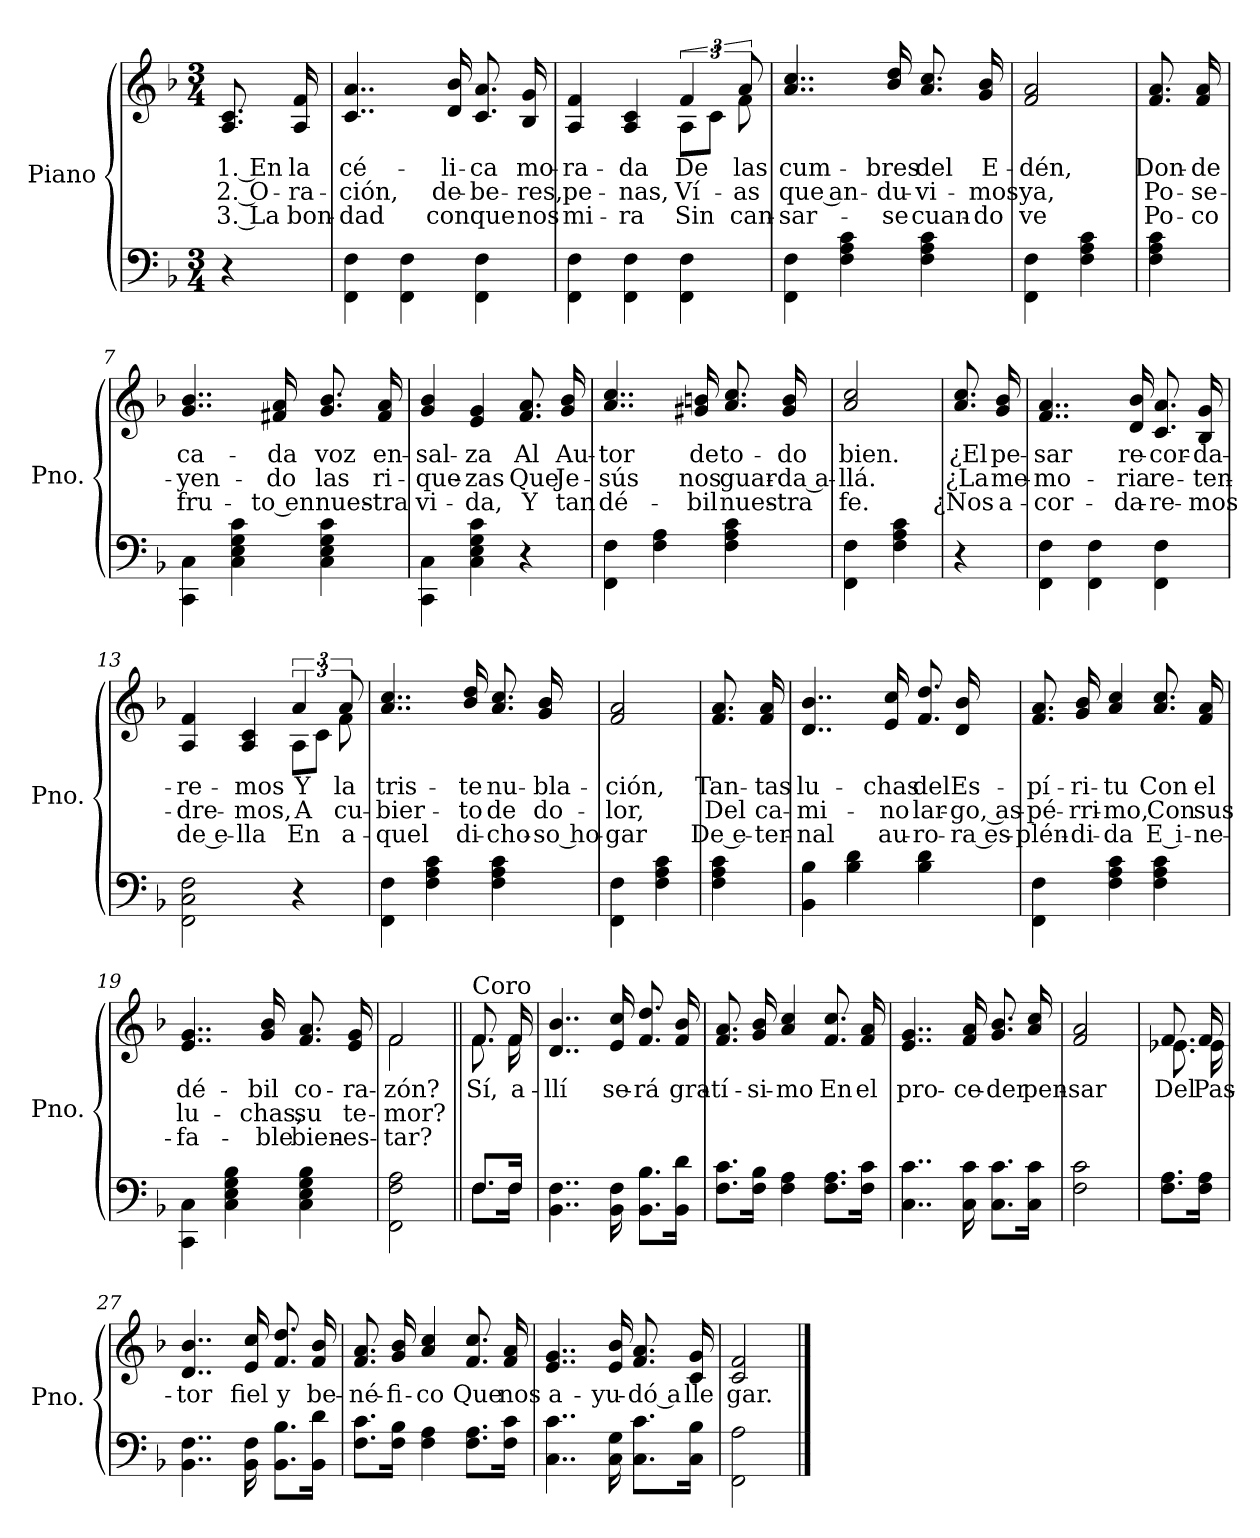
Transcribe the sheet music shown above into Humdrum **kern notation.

**kern	**kern	**text	**text	**text
*part1	*part1	*part1	*part1	*part1
*staff2	*staff1	*staff1	*staff1	*staff1
*I"Piano	*	*	*	*
*I'Pno.	*	*	*	*
*clefF4	*clefG2	*	*	*
*k[b-]	*k[b-]	*	*	*
*M3/4	*M3/4	*	*	*
=1	=1	=1	=1	=1
!	!	!LO:LY:b	!LO:LY:b	!LO:LY:b
4r	8.A/ 8.c/	1. En	2. O-	3. La
!	!	!LO:LY:b	!LO:LY:b	!LO:LY:b
.	16A/ 16f/	la	-ra-	bon-
=2	=2	=2	=2	=2
!	!	!LO:LY:b	!LO:LY:b	!LO:LY:b
4FF\ 4F\	4..c/ 4..a/	cé-	-ción,	-dad
4FF\ 4F\	.	.	.	.
!	!	!LO:LY:b	!LO:LY:b	!LO:LY:b
.	16d/ 16b-/	-li-	de-	con
!	!	!LO:LY:b	!LO:LY:b	!LO:LY:b
4FF\ 4F\	8.c/ 8.a/	-ca	-be-	que
!	!	!LO:LY:b	!LO:LY:b	!LO:LY:b
.	16B-/ 16g/	mo-	-res,	nos
=3	=3	=3	=3	=3
!	!	!LO:LY:b	!LO:LY:b	!LO:LY:b
*	*^	*	*	*
4FF\ 4F\	4A/ 4f/	2ryy	-ra-	pe-	mi-
!	!	!	!LO:LY:b	!LO:LY:b	!LO:LY:b
4FF\ 4F\	4A/ 4c/	.	-da	-nas,	-ra
!	!	!	!LO:LY:b	!LO:LY:b	!LO:LY:b
4FF\ 4F\	6f/	12A\L	De	Ví-	Sin
.	.	12c\J	.	.	.
!	!	!	!LO:LY:b	!LO:LY:b	!LO:LY:b
.	12a/	12f\	las	-as	can-
=4	=4	=4	=4	=4	=4
!	!	!	!LO:LY:b	!LO:LY:b	!LO:LY:b
*	*v	*v	*	*	*
4FF\ 4F\	4..a/ 4..cc/	cum-	que an-	-sar-
4F\ 4A\ 4c\	.	.	.	.
!	!	!LO:LY:b	!LO:LY:b	!LO:LY:b
.	16b-/ 16dd/	-bres	-du-	-se
!	!	!LO:LY:b	!LO:LY:b	!LO:LY:b
4F\ 4A\ 4c\	8.a/ 8.cc/	del	-vi-	cuan-
!	!	!LO:LY:b	!LO:LY:b	!LO:LY:b
.	16g/ 16b-/	E-	-mos	-do
=5	=5	=5	=5	=5
!	!	!LO:LY:b	!LO:LY:b	!LO:LY:b
4FF\ 4F\	2f/ 2a/	-dén,	ya,	ve
4F\ 4A\ 4c\	.	.	.	.
!!LO:LB:g=z
=6	=6	=6	=6	=6
!	!	!LO:LY:b	!LO:LY:b	!LO:LY:b
4F\ 4A\ 4c\	8.f/ 8.a/	Don-	Po-	Po-
!	!	!LO:LY:b	!LO:LY:b	!LO:LY:b
.	16f/ 16a/	-de	-se-	-co
=7	=7	=7	=7	=7
!	!	!LO:LY:b	!LO:LY:b	!LO:LY:b
4CC\ 4C\	4..g/ 4..b-/	ca-	-yen-	fru-
4C\ 4E\ 4G\ 4c\	.	.	.	.
!	!	!LO:LY:b	!LO:LY:b	!LO:LY:b
.	16f#X/ 16a/	-da	-do	-to en
!	!	!LO:LY:b	!LO:LY:b	!LO:LY:b
4C\ 4E\ 4G\ 4c\	8.g/ 8.b-/	voz	las	nues-
!	!	!LO:LY:b	!LO:LY:b	!LO:LY:b
.	16f#/ 16a/	en-	ri-	-tra
=8	=8	=8	=8	=8
!	!	!LO:LY:b	!LO:LY:b	!LO:LY:b
4CC\ 4C\	4g/ 4b-/	-sal-	-que-	vi-
!	!	!LO:LY:b	!LO:LY:b	!LO:LY:b
4C\ 4E\ 4G\ 4c\	4e/ 4g/	-za	-zas	-da,
!	!	!LO:LY:b	!LO:LY:b	!LO:LY:b
4r	8.f/ 8.a/	Al	Que	Y
!	!	!LO:LY:b	!LO:LY:b	!LO:LY:b
.	16g/ 16b-/	Au-	Je-	tan
=9	=9	=9	=9	=9
!	!	!LO:LY:b	!LO:LY:b	!LO:LY:b
4FF\ 4F\	4..a/ 4..cc/	-tor	-sús	dé-
4F\ 4A\	.	.	.	.
!	!	!LO:LY:b	!LO:LY:b	!LO:LY:b
.	16g#X/ 16bn/	de	nos	-bil
!	!	!LO:LY:b	!LO:LY:b	!LO:LY:b
4F\ 4A\ 4c\	8.a/ 8.cc/	to-	guar-	nues-
!	!	!LO:LY:b	!LO:LY:b	!LO:LY:b
.	16g#/ 16b/	-do	-da a-	-tra
=10	=10	=10	=10	=10
!	!	!LO:LY:b	!LO:LY:b	!LO:LY:b
4FF\ 4F\	2a/ 2cc/	bien.	-llá.	fe.
4F\ 4A\ 4c\	.	.	.	.
!!LO:LB:g=z
=11	=11	=11	=11	=11
!	!	!LO:LY:b	!LO:LY:b	!LO:LY:b
4r	8.a/ 8.cc/	¿El	¿La	¿Nos
!	!	!LO:LY:b	!LO:LY:b	!LO:LY:b
.	16g/ 16b-/	pe-	me-	a-
=12	=12	=12	=12	=12
!	!	!LO:LY:b	!LO:LY:b	!LO:LY:b
4FF\ 4F\	4..f/ 4..a/	-sar	-mo-	-cor-
4FF\ 4F\	.	.	.	.
!	!	!LO:LY:b	!LO:LY:b	!LO:LY:b
.	16d/ 16b-/	re-	-ria	-da-
!	!	!LO:LY:b	!LO:LY:b	!LO:LY:b
4FF\ 4F\	8.c/ 8.a/	-cor-	re-	-re-
!	!	!LO:LY:b	!LO:LY:b	!LO:LY:b
.	16B-/ 16g/	-da-	-ten-	-mos
=13	=13	=13	=13	=13
!	!	!LO:LY:b	!LO:LY:b	!LO:LY:b
*	*^	*	*	*
2FF\ 2C\ 2F\	4A/ 4f/	2ryy	-re-	-dre-	de e-
!	!	!	!LO:LY:b	!LO:LY:b	!LO:LY:b
.	4A/ 4c/	.	-mos	-mos,	-lla
!	!	!	!LO:LY:b	!LO:LY:b	!LO:LY:b
4r	6a/	12A\L	Y	A	En
.	.	12c\J	.	.	.
!	!	!	!LO:LY:b	!LO:LY:b	!LO:LY:b
.	12a/	12f\	la	cu-	a-
=14	=14	=14	=14	=14	=14
!	!	!	!LO:LY:b	!LO:LY:b	!LO:LY:b
*	*v	*v	*	*	*
4FF\ 4F\	4..a/ 4..cc/	tris-	-bier-	-quel
4F\ 4A\ 4c\	.	.	.	.
!	!	!LO:LY:b	!LO:LY:b	!LO:LY:b
.	16b-/ 16dd/	-te	-to	di-
!	!	!LO:LY:b	!LO:LY:b	!LO:LY:b
4F\ 4A\ 4c\	8.a/ 8.cc/	nu-	de	-cho-
!	!	!LO:LY:b	!LO:LY:b	!LO:LY:b
.	16g/ 16b-/	-bla-	do-	-so ho-
=15	=15	=15	=15	=15
!	!	!LO:LY:b	!LO:LY:b	!LO:LY:b
4FF\ 4F\	2f/ 2a/	-ción,	-lor,	-gar
4F\ 4A\ 4c\	.	.	.	.
!!LO:LB:g=z
=16	=16	=16	=16	=16
!	!	!LO:LY:b	!LO:LY:b	!LO:LY:b
4F\ 4A\ 4c\	8.f/ 8.a/	Tan-	Del	De e-
!	!	!LO:LY:b	!LO:LY:b	!LO:LY:b
.	16f/ 16a/	-tas	ca-	-ter-
=17	=17	=17	=17	=17
!	!	!LO:LY:b	!LO:LY:b	!LO:LY:b
4BB-\ 4B-\	4..d/ 4..b-/	lu-	-mi-	-nal
4B-\ 4d\	.	.	.	.
!	!	!LO:LY:b	!LO:LY:b	!LO:LY:b
.	16e/ 16cc/	-chas	-no	au-
!	!	!LO:LY:b	!LO:LY:b	!LO:LY:b
4B-\ 4d\	8.f/ 8.dd/	del	lar-	-ro-
!	!	!LO:LY:b	!LO:LY:b	!LO:LY:b
.	16d/ 16b-/	Es-	-go, as-	-ra es-
=18	=18	=18	=18	=18
!	!	!LO:LY:b	!LO:LY:b	!LO:LY:b
4FF\ 4F\	8.f/ 8.a/	-pí-	-pé-	-plén-
!	!	!LO:LY:b	!LO:LY:b	!LO:LY:b
.	16g/ 16b-/	-ri-	-rri-	-di-
!	!	!LO:LY:b	!LO:LY:b	!LO:LY:b
4F\ 4A\ 4c\	4a/ 4cc/	-tu	-mo,	-da
!	!	!LO:LY:b	!LO:LY:b	!LO:LY:b
4F\ 4A\ 4c\	8.a/ 8.cc/	Con	Con	E i-
!	!	!LO:LY:b	!LO:LY:b	!LO:LY:b
.	16f/ 16a/	el	sus	-ne-
=19	=19	=19	=19	=19
!	!	!LO:LY:b	!LO:LY:b	!LO:LY:b
4CC\ 4C\	4..e/ 4..g/	dé-	lu-	-fa-
4C\ 4E\ 4G\ 4B-\	.	.	.	.
!	!	!LO:LY:b	!LO:LY:b	!LO:LY:b
.	16g/ 16b-/	-bil	-chas,	-ble
!	!	!LO:LY:b	!LO:LY:b	!LO:LY:b
4C\ 4E\ 4G\ 4B-\	8.f/ 8.a/	co-	su	bien-
!	!	!LO:LY:b	!LO:LY:b	!LO:LY:b
.	16e/ 16g/	-ra-	te-	-es-
=20	=20	=20	=20	=20
!	!	!LO:LY:b	!LO:LY:b	!LO:LY:b
*	*^	*	*	*
2FF\ 2F\ 2A\	2f/	2f\	-zón?	-mor?	-tar?
!!LO:PB:g=z	!!
=21||	=21||	=21||	=21||	=21||	=21||
*^	*	*	*	*	*
!	!	!LO:TX:a:t=Coro	!	!	!	!
!	!	!	!	!LO:LY:b	!	!
8.F/L	8.F\L	8.f/	8.f\	Sí,	.	.
!	!	!	!	!LO:LY:b	!	!
16F/Jk	16F\Jk	16f/	16f\	a-	.	.
=22	=22	=22	=22	=22	=22	=22
!	!	!	!	!LO:LY:b	!	!
*v	*v	*	*	*	*	*
*	*v	*v	*	*	*
4..BB-\ 4..F\	4..d/ 4..b-/	-llí	.	.
!	!	!LO:LY:b	!	!
16BB-\ 16F\	16e/ 16cc/	se-	.	.
!	!	!LO:LY:b	!	!
8.BB-\ 8.B-\L	8.f/ 8.dd/	-rá	.	.
!	!	!LO:LY:b	!	!
16BB-\ 16d\Jk	16f/ 16b-/	gra-	.	.
=23	=23	=23	=23	=23
!	!	!LO:LY:b	!	!
8.F\ 8.c\L	8.f/ 8.a/	-tí-	.	.
!	!	!LO:LY:b	!	!
16F\ 16B-\Jk	16g/ 16b-/	-si-	.	.
!	!	!LO:LY:b	!	!
4F\ 4A\	4a/ 4cc/	-mo	.	.
!	!	!LO:LY:b	!	!
8.F\ 8.A\L	8.f/ 8.cc/	En	.	.
!	!	!LO:LY:b	!	!
16F\ 16c\Jk	16f/ 16a/	el	.	.
=24	=24	=24	=24	=24
!	!	!LO:LY:b	!	!
4..C\ 4..c\	4..e/ 4..g/	pro-	.	.
!	!	!LO:LY:b	!	!
16C\ 16c\	16f/ 16a/	-ce-	.	.
!	!	!LO:LY:b	!	!
8.C\ 8.c\L	8.g/ 8.b-/	-der	.	.
!	!	!LO:LY:b	!	!
16C\ 16c\Jk	16a/ 16cc/	pen-	.	.
=25	=25	=25	=25	=25
!	!	!LO:LY:b	!	!
2F\ 2c\	2f/ 2a/	-sar	.	.
!!LO:LB:g=z
=26	=26	=26	=26	=26
!	!	!LO:LY:b	!	!
*	*^	*	*	*
8.F\ 8.A\L	8.f/	8.e-X\	Del	.	.
!	!	!	!LO:LY:b	!	!
16F\ 16A\Jk	16f/	16e-\	Pas-	.	.
=27	=27	=27	=27	=27	=27
!	!	!	!LO:LY:b	!	!
*	*v	*v	*	*	*
4..BB-\ 4..F\	4..d/ 4..b-/	-tor	.	.
!	!	!LO:LY:b	!	!
16BB-\ 16F\	16e/ 16cc/	fiel	.	.
!	!	!LO:LY:b	!	!
8.BB-\ 8.B-\L	8.f/ 8.dd/	y	.	.
!	!	!LO:LY:b	!	!
16BB-\ 16d\Jk	16f/ 16b-/	be-	.	.
=28	=28	=28	=28	=28
!	!	!LO:LY:b	!	!
8.F\ 8.c\L	8.f/ 8.a/	-né-	.	.
!	!	!LO:LY:b	!	!
16F\ 16B-\Jk	16g/ 16b-/	-fi-	.	.
!	!	!LO:LY:b	!	!
4F\ 4A\	4a/ 4cc/	-co	.	.
!	!	!LO:LY:b	!	!
8.F\ 8.A\L	8.f/ 8.cc/	Que	.	.
!	!	!LO:LY:b	!	!
16F\ 16c\Jk	16f/ 16a/	nos	.	.
=29	=29	=29	=29	=29
!	!	!LO:LY:b	!	!
4..C\ 4..c\	4..e/ 4..g/	a-	.	.
!	!	!LO:LY:b	!	!
16C\ 16G\	16e/ 16b-/	-yu-	.	.
!	!	!LO:LY:b	!	!
8.C\ 8.c\L	8.f/ 8.a/	-dó a	.	.
!	!	!LO:LY:b	!	!
16C\ 16B-\Jk	16c/ 16g/	lle	.	.
=30	=30	=30	=30	=30
!	!	!LO:LY:b	!	!
2FF\ 2A\	2c/ 2f/	-gar.	.	.
==	==	==	==	==
*-	*-	*-	*-	*-
